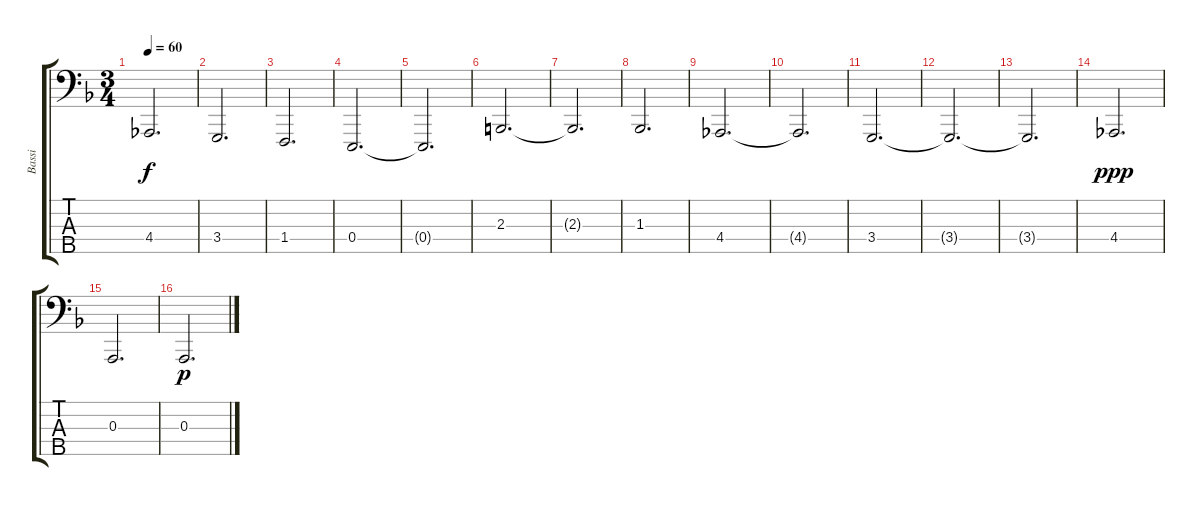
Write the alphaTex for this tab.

\track ("Bassi" "Bassi") {instrument cello}
\staff {score tabs}
\tuning (G2 D2 A1 E1 B0) {hide}
\ts (3 4)
\tempo 60
\clef f4
\ks f
4.4{t}.2{d dy f} |
3.4.2{d} |
1.4.2{d} |
0.4.2{d} |
0.4{t}.2{d} |
2.3.2{d} |
2.3{t}.2{d} |
1.3.2{d} |
4.4.2{d} |
4.4{t}.2{d} |
3.4.2{d} |
3.4{t}.2{d} |
3.4{t}.2{d} |
4.4.2{d dy ppp} |
0.3.2{d} |
0.3.2{d dy p}
